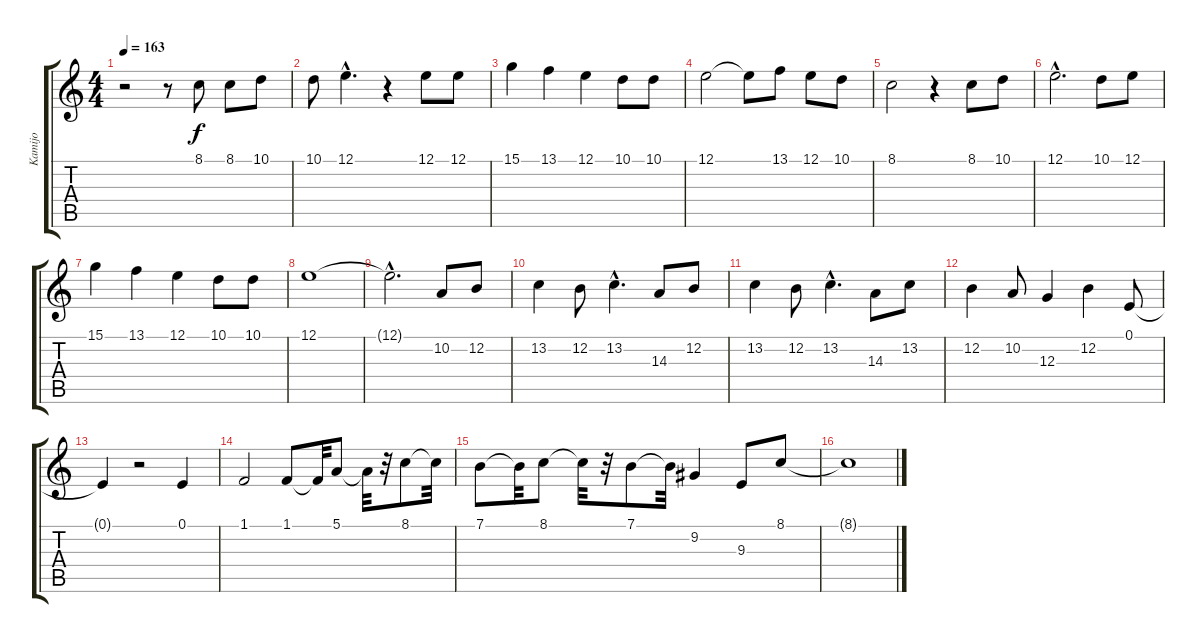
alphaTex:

\track ("Kamijo" "Kamijo") {instrument englishhorn}
\staff {score tabs}
\tuning (E4 B3 G3 D3 A2 E2) {hide}
\ts (4 4)
\tempo 163
\clef g2
\ks c
r.2{dy f} r.8 8.1.8 8.1.8 10.1.8 |
10.1.8 12.1{hac}.4{d} r.4 12.1.8 12.1.8 |
15.1.4 13.1.4 12.1.4 10.1.8 10.1.8 |
12.1.2 12.1{t}.8 13.1.8 12.1.8 10.1.8 |
8.1.2 r.4 8.1.8 10.1.8 |
12.1{hac}.2{d} 10.1.8 12.1.8 |
15.1.4 13.1.4 12.1.4 10.1.8 10.1.8 |
12.1.1 |
12.1{hac t}.2{d} 10.2.8 12.2.8 |
13.2.4 12.2.8 13.2{hac}.4{d} 14.3.8 12.2.8 |
13.2.4 12.2.8 13.2{hac}.4{d} 14.3.8 13.2.8 |
12.2.4 10.2.8 12.3.4 12.2.4 0.1.8 |
0.1{t}.4 r.2 0.1.4 |
1.1.2 1.1.8 1.1{t}.32 5.1.8 5.1{t}.32 r.32 8.1.8 8.1{t}.32 |
7.1.8 7.1{t}.32 8.1.8 8.1{t}.32 r.32 7.1.8 7.1{t}.32 9.2.4 9.3.8 8.1.8 |
8.1{t}.1
